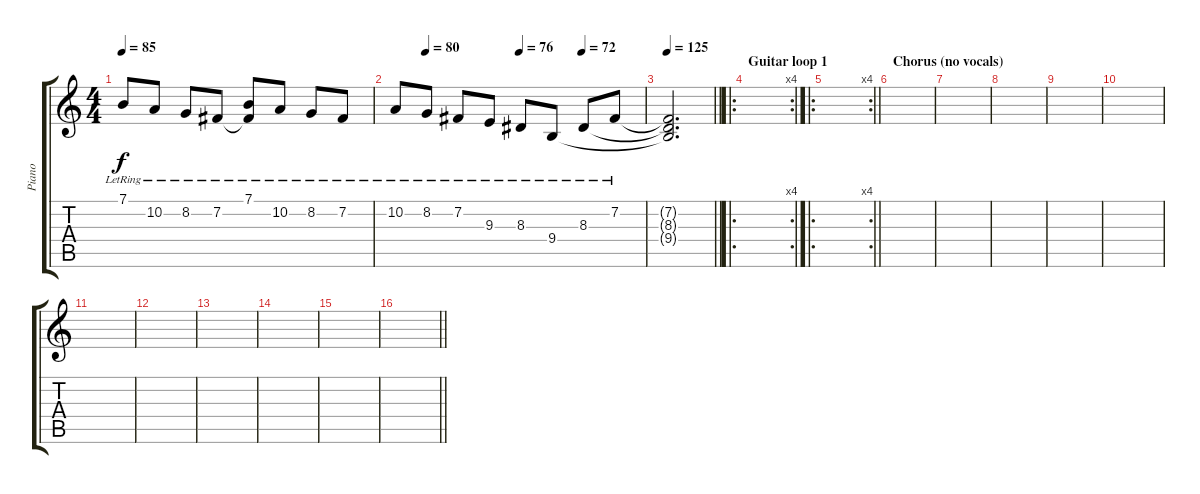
\track ("Piano" "Piano") {instrument brightacousticpiano}
\staff {score tabs}
\tuning (E4 B3 G3 D3 A2 E2) {hide}
\ts (4 4)
\tempo 85
\clef g2
\ks c
7.1{lr}.8{dy f} 10.2{lr}.8 8.2{lr}.8 7.2{lr}.8 (7.1{lr} 7.2{t}).8 10.2{lr}.8 8.2{lr}.8 7.2{lr}.8 |
\tempo (80 0.125)
\tempo (76 0.5)
\tempo (72 0.75)
10.2{lr}.8 8.2{lr}.8{instrument brightacousticpiano} 7.2{lr}.8 9.3{lr}.8 8.3{lr}.8{instrument brightacousticpiano} 9.4{lr}.8 8.3{lr}.8{instrument brightacousticpiano} 7.2{lr}.8 |
\tempo 125
\barLineRight lightlight
(7.2{t} 8.3{t} 9.4{t}).2{d instrument brightacousticpiano} |
\ro
\rc 4
\section ("" "Guitar loop 1")
|
\ro
\rc 4
\barLineRight lightlight
|
\section ("" "Chorus (no vocals)")
|
|
|
|
|
|
|
|
|
|
\barLineRight lightlight
